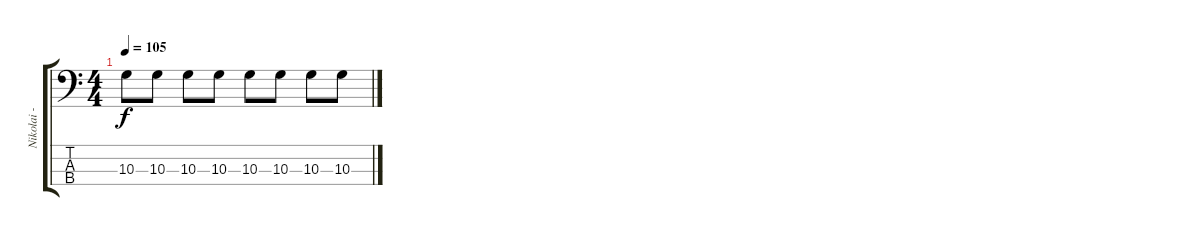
\track ("Nikolai - Bass RSE" "Nikolai - ") {instrument electricbasspick}
\staff {score tabs}
\tuning (G2 D2 A1 E1) {hide}
\ts (4 4)
\tempo 105
\clef f4
\ks c
10.3.8{dy f} 10.3.8 10.3.8 10.3.8 10.3.8 10.3.8 10.3.8 10.3.8
